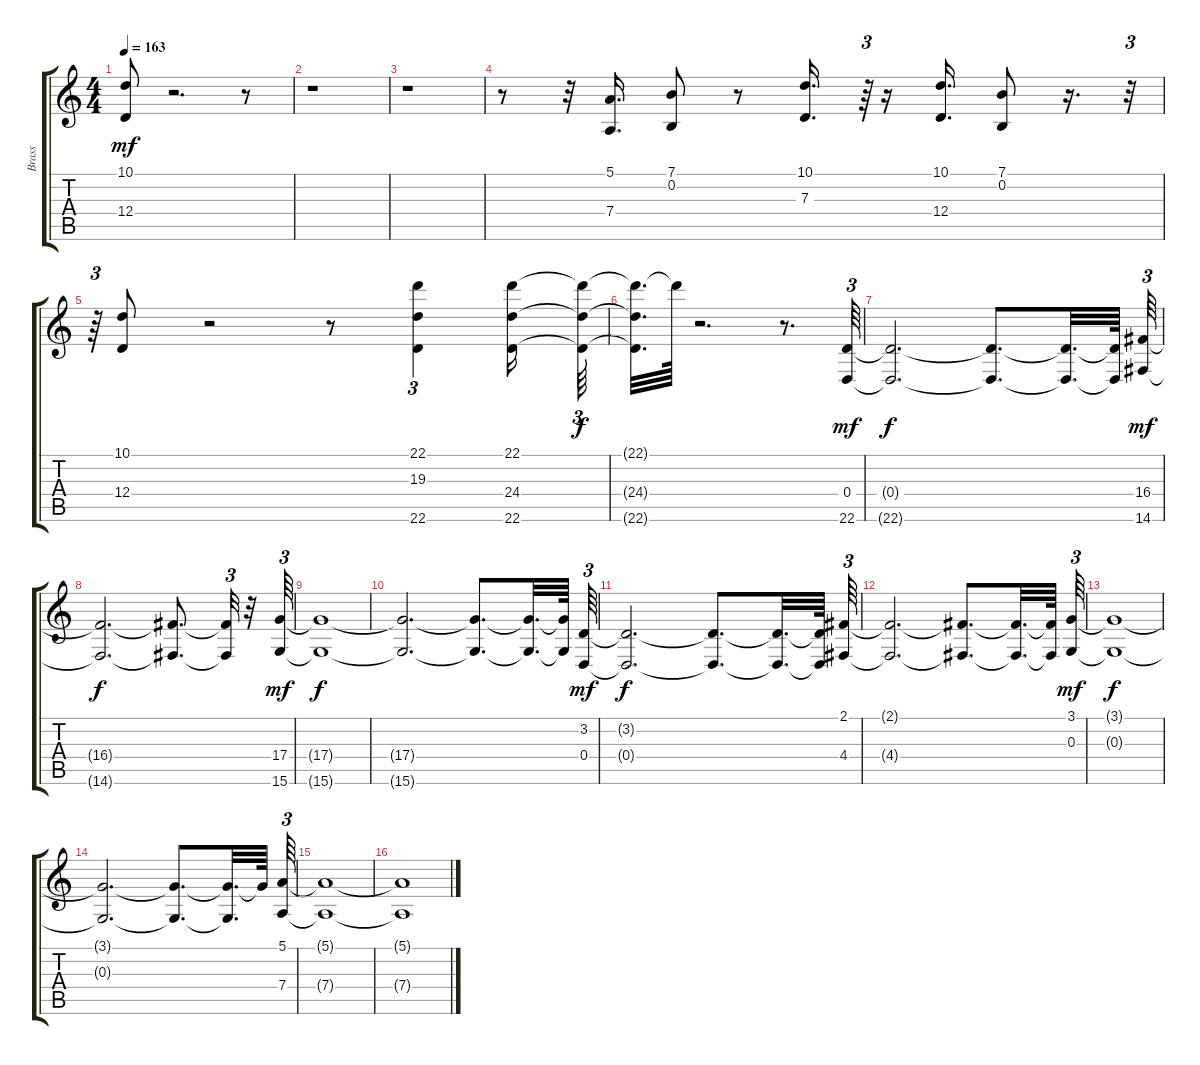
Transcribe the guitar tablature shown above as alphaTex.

\track ("Brass               " "Brass     ") {instrument trumpet}
\staff {score tabs}
\tuning (E4 B3 G3 D3 A2 E2) {hide}
\ts (4 4)
\tempo 163
\clef g2
\ks c
(10.1 12.4).8{dy mf} r.2{d} r.8 |
r.1 |
r.1 |
r.8 r.32 (5.1 7.4).16{d} (7.1 0.2).8 r.8 (10.1 7.3).16{d} r.64{tu (3 2)} r.16 (10.1 12.4).16{d} (7.1 0.2).8 r.16{d} r.32{tu (3 2)} |
r.64{tu (3 2)} (10.1 12.4).8 r.2 r.8 (22.1 19.3 22.6).4{tu (3 2)} (22.1 24.4 22.6).16 (22.1{t} 24.4{t} 22.6{t}).64{tu (3 2) dy f} |
(22.1{t} 24.4{t} 22.6{t}).32{d} 22.1{t}.64 r.2{d} r.8{d} (0.4 22.6).64{tu (3 2) dy mf} |
(0.4{t} 22.6{t}).2{d dy f} (0.4{t} 22.6{t}).8{d} (0.4{t} 22.6{t}).32{d} (0.4{t} 22.6{t}).64 (16.4 14.6).64{tu (3 2) dy mf} |
(16.4{t} 14.6{t}).2{d dy f} (16.4{t} 14.6{t}).8{d} (16.4{t} 14.6{t}).32{tu (3 2)} r.32 (17.4 15.6).64{tu (3 2) dy mf} |
(17.4{t} 15.6{t}).1{dy f} |
(17.4{t} 15.6{t}).2{d} (17.4{t} 15.6{t}).8{d} (17.4{t} 15.6{t}).32{d} (17.4{t} 15.6{t}).64 (3.2 0.4).64{tu (3 2) dy mf} |
(3.2{t} 0.4{t}).2{d dy f} (3.2{t} 0.4{t}).8{d} (3.2{t} 0.4{t}).32{d} (3.2{t} 0.4{t}).64 (2.1 4.4).64{tu (3 2)} |
(2.1{t} 4.4{t}).2{d} (2.1{t} 4.4{t}).8{d} (2.1{t} 4.4{t}).32{d} (2.1{t} 4.4{t}).64 (3.1 0.3).64{tu (3 2) dy mf} |
(3.1{t} 0.3{t}).1{dy f} |
(3.1{t} 0.3{t}).2{d} (3.1{t} 0.3{t}).8{d} (3.1{t} 0.3{t}).32{d} 3.1{t}.64 (5.1 7.4).64{tu (3 2)} |
(5.1{t} 7.4{t}).1 |
(5.1{t} 7.4{t}).1
